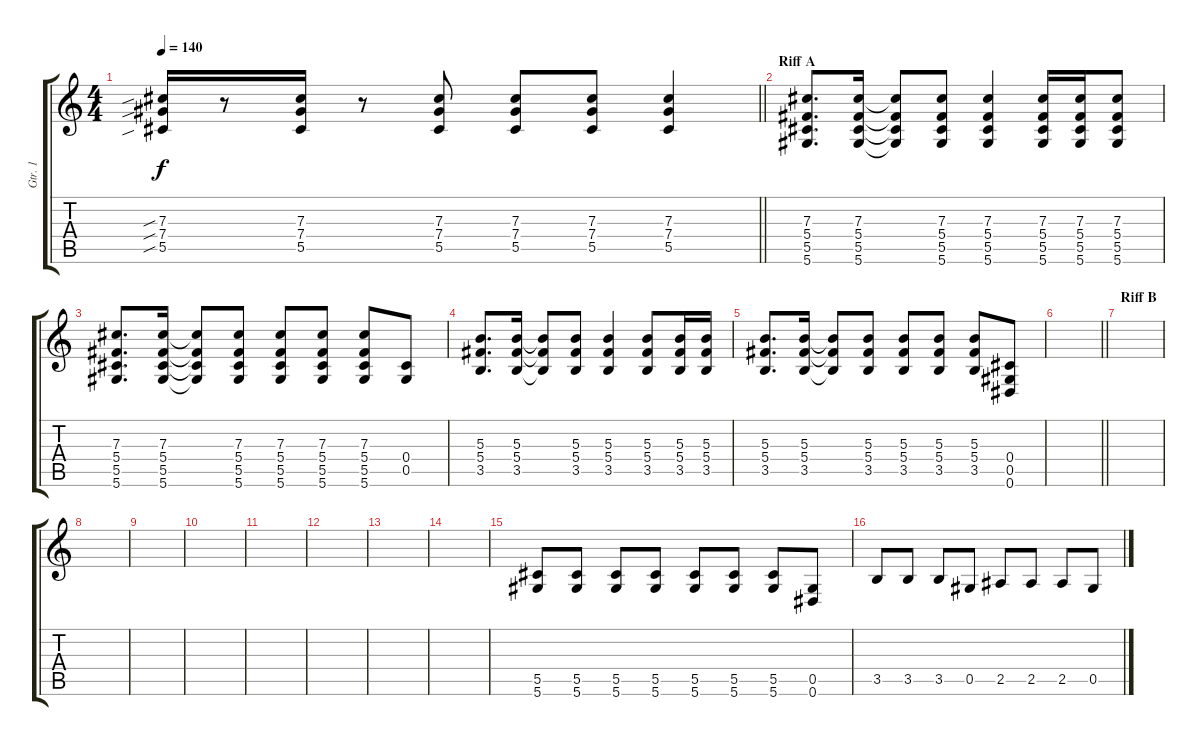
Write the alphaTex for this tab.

\track ("Gtr. 1" "Gtr. 1") {instrument distortionguitar}
\staff {score tabs}
\tuning (Db4 Bb3 Gb3 Db3 Ab2 Eb2) {hide}
\ts (4 4)
\tempo 140
\clef g2
\barLineRight lightlight
\ks c
(7.3{sib} 7.4{sib} 5.5{sib}).16{dy f} r.8 (7.3 7.4 5.5).16 r.8 (7.3 7.4 5.5).8 (7.3 7.4 5.5).8 (7.3 7.4 5.5).8 (7.3 7.4 5.5).4 |
\section ("" "Riff A")
(7.3 5.4 5.5 5.6).8{d} (7.3 5.4 5.5 5.6).16 (7.3{t} 5.4{t} 5.5{t} 5.6{t}).8 (7.3 5.4 5.5 5.6).8 (7.3 5.4 5.5 5.6).4 (7.3 5.4 5.5 5.6).16 (7.3 5.4 5.5 5.6).16 (7.3 5.4 5.5 5.6).8 |
(7.3 5.4 5.5 5.6).8{d} (7.3 5.4 5.5 5.6).16 (7.3{t} 5.4{t} 5.5{t} 5.6{t}).8 (7.3 5.4 5.5 5.6).8 (7.3 5.4 5.5 5.6).8 (7.3 5.4 5.5 5.6).8 (7.3 5.4 5.5 5.6).8 (0.4 0.5).8 |
(5.3 5.4 3.5).8{d} (5.3 5.4 3.5).16 (5.3{t} 5.4{t} 3.5{t}).8 (5.3 5.4 3.5).8 (5.3 5.4 3.5).4 (5.3 5.4 3.5).8 (5.3 5.4 3.5).16 (5.3 5.4 3.5).16 |
(5.3 5.4 3.5).8{d} (5.3 5.4 3.5).16 (5.3{t} 5.4{t} 3.5{t}).8 (5.3 5.4 3.5).8 (5.3 5.4 3.5).8 (5.3 5.4 3.5).8 (5.3 5.4 3.5).8 (0.4 0.5 0.6).8 |
\barLineRight lightlight
|
\section ("" "Riff B")
|
|
|
|
|
|
|
|
(5.5 5.6).8 (5.5 5.6).8 (5.5 5.6).8 (5.5 5.6).8 (5.5 5.6).8 (5.5 5.6).8 (5.5 5.6).8 (0.5 0.6).8 |
3.5.8 3.5.8 3.5.8 0.5.8 2.5.8 2.5.8 2.5.8 0.5.8
